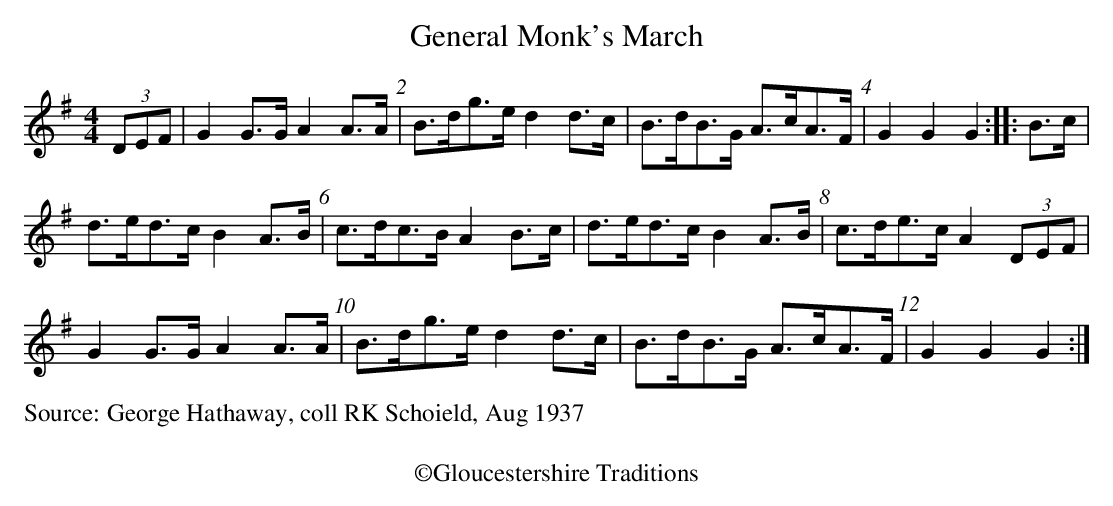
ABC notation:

X:1
T:General Monk's March
M:4/4
L:1/8
K:G
(3 DEF|G2G>G A2A>A | B>dg>ed2d>c | B>dB>G  A>cA>F | G2G2G2::B>c|
d>ed>c B2A>B | c>dc>BA2B>c | d>ed>cB2A>B | c>de>c A2(3DEF |
G2G>G A2A>A | B>dg>ed2d>c | B>dB>G  A>cA>F | G2G2G2:|
